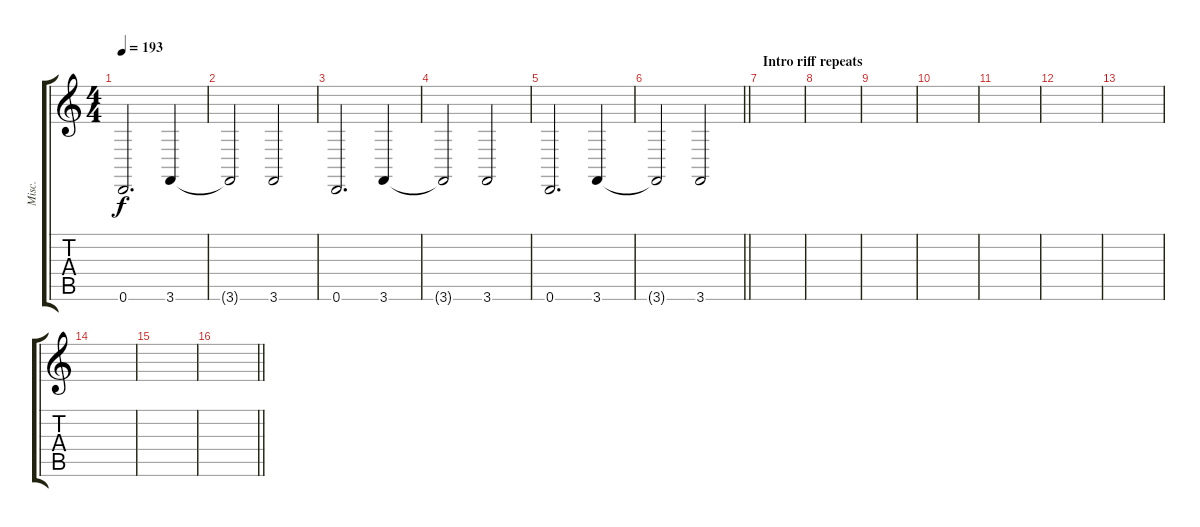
\track ("Misc." "Misc.") {instrument rockorgan}
\staff {score tabs}
\tuning (D4 A3 F3 C3 G2 D2) {hide}
\ts (4 4)
\tempo 193
\clef g2
\ks c
0.6.2{d dy f} 3.6.4 |
3.6{t}.2 3.6.2 |
0.6.2{d} 3.6.4 |
3.6{t}.2 3.6.2 |
0.6.2{d} 3.6.4 |
\barLineRight lightlight
3.6{t}.2 3.6.2 |
\section ("" "Intro riff repeats")
|
|
|
|
|
|
|
|
|
\barLineRight lightlight
